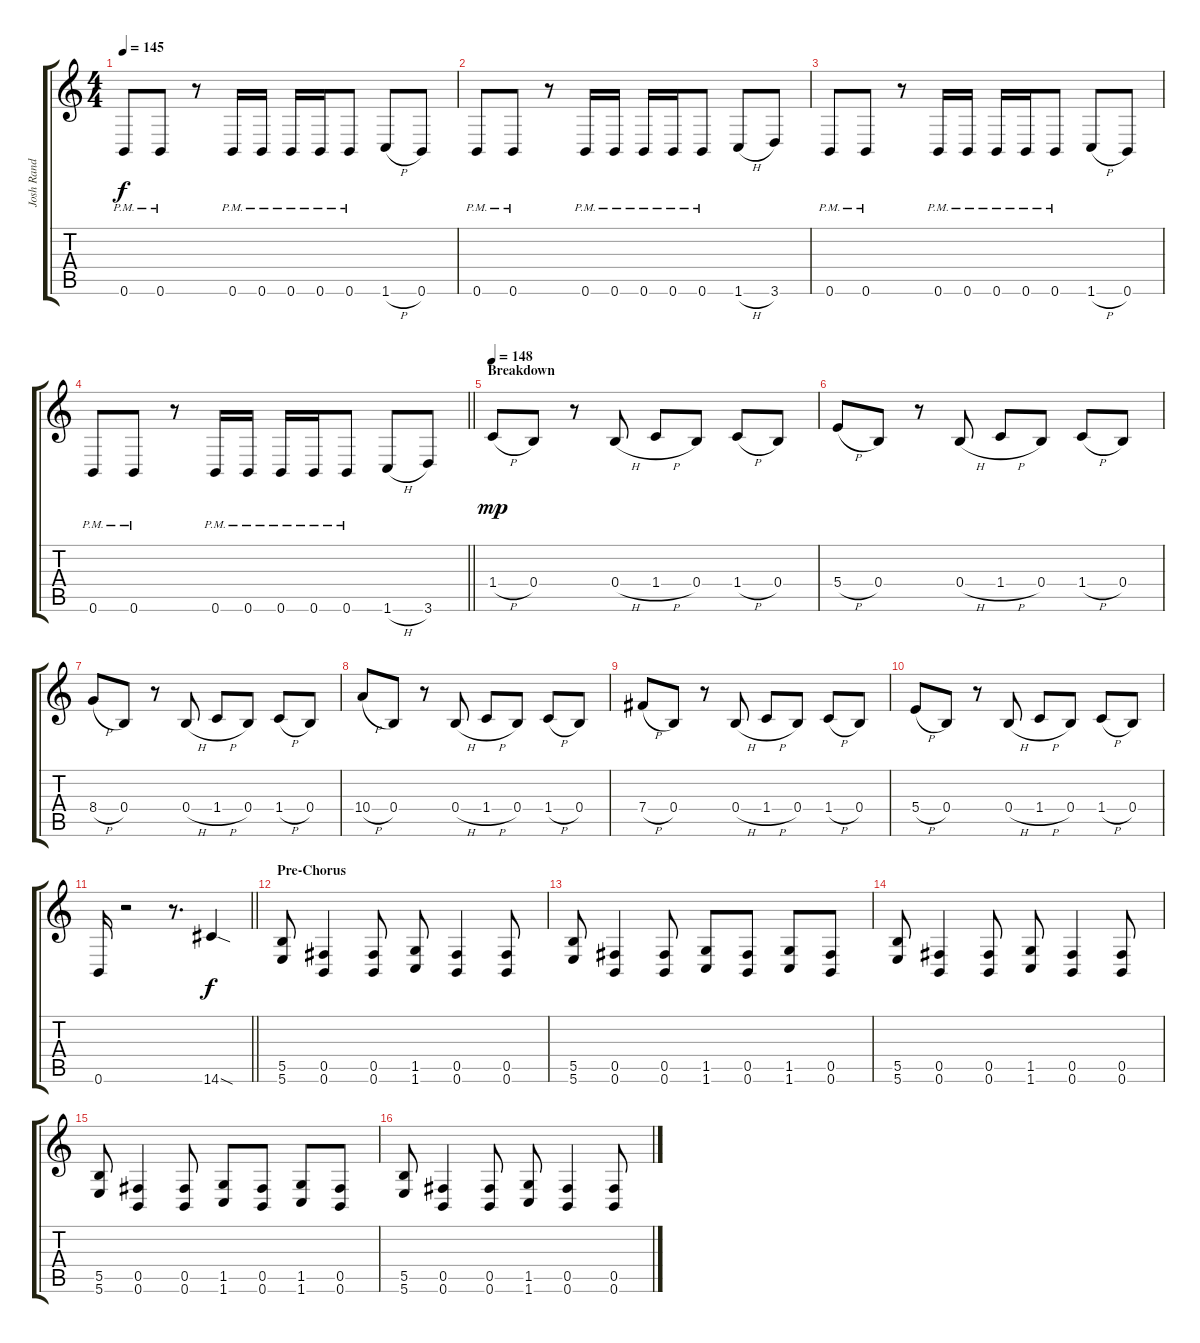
\track ("Josh Rand (Lead Guitar)" "Josh Rand ") {instrument distortionguitar}
\staff {score tabs}
\tuning (Db4 Ab3 E3 B2 Gb2 B1) {hide}
\ts (4 4)
\tempo 145
\clef g2
\ks c
0.6{pm}.8{dy f} 0.6{pm}.8 r.8 0.6{pm}.16 0.6{pm}.16 0.6{pm}.16 0.6{pm}.16 0.6{pm}.8 1.6{h}.8 0.6.8 |
0.6{pm}.8 0.6{pm}.8 r.8 0.6{pm}.16 0.6{pm}.16 0.6{pm}.16 0.6{pm}.16 0.6{pm}.8 1.6{h}.8 3.6.8 |
0.6{pm}.8 0.6{pm}.8 r.8 0.6{pm}.16 0.6{pm}.16 0.6{pm}.16 0.6{pm}.16 0.6{pm}.8 1.6{h}.8 0.6.8 |
\barLineRight lightlight
0.6{pm}.8 0.6{pm}.8 r.8 0.6{pm}.16 0.6{pm}.16 0.6{pm}.16 0.6{pm}.16 0.6{pm}.8 1.6{h}.8 3.6.8 |
\section ("" "Breakdown")
\tempo 148
1.4{h}.8{dy mp balance 16} 0.4.8 r.8 0.4{h}.8 1.4{h}.8 0.4.8 1.4{h}.8 0.4.8 |
5.4{h}.8 0.4.8 r.8 0.4{h}.8 1.4{h}.8 0.4.8{balance 0} 1.4{h}.8 0.4.8 |
8.4{h}.8 0.4.8 r.8 0.4{h}.8 1.4{h}.8 0.4.8 1.4{h}.8 0.4.8 |
10.4{h}.8{balance 16} 0.4.8 r.8 0.4{h}.8 1.4{h}.8 0.4.8 1.4{h}.8 0.4.8 |
7.4{h}.8 0.4.8 r.8 0.4{h}.8 1.4{h}.8 0.4.8{balance 0} 1.4{h}.8 0.4.8 |
5.4{h}.8 0.4.8 r.8 0.4{h}.8 1.4{h}.8 0.4.8 1.4{h}.8 0.4.8 |
\barLineRight lightlight
0.6.16 r.2 r.8{d} 14.6{sod}.4{dy f instrument distortionguitar} |
\section ("" "Pre-Chorus")
(5.5 5.6).8 (0.5 0.6).4 (0.5 0.6).8 (1.5 1.6).8 (0.5 0.6).4 (0.5 0.6).8 |
(5.5 5.6).8 (0.5 0.6).4 (0.5 0.6).8 (1.5 1.6).8 (0.5 0.6).8 (1.5 1.6).8 (0.5 0.6).8 |
(5.5 5.6).8 (0.5 0.6).4 (0.5 0.6).8 (1.5 1.6).8 (0.5 0.6).4 (0.5 0.6).8 |
(5.5 5.6).8 (0.5 0.6).4 (0.5 0.6).8 (1.5 1.6).8 (0.5 0.6).8 (1.5 1.6).8 (0.5 0.6).8 |
(5.5 5.6).8 (0.5 0.6).4 (0.5 0.6).8 (1.5 1.6).8 (0.5 0.6).4 (0.5 0.6).8
